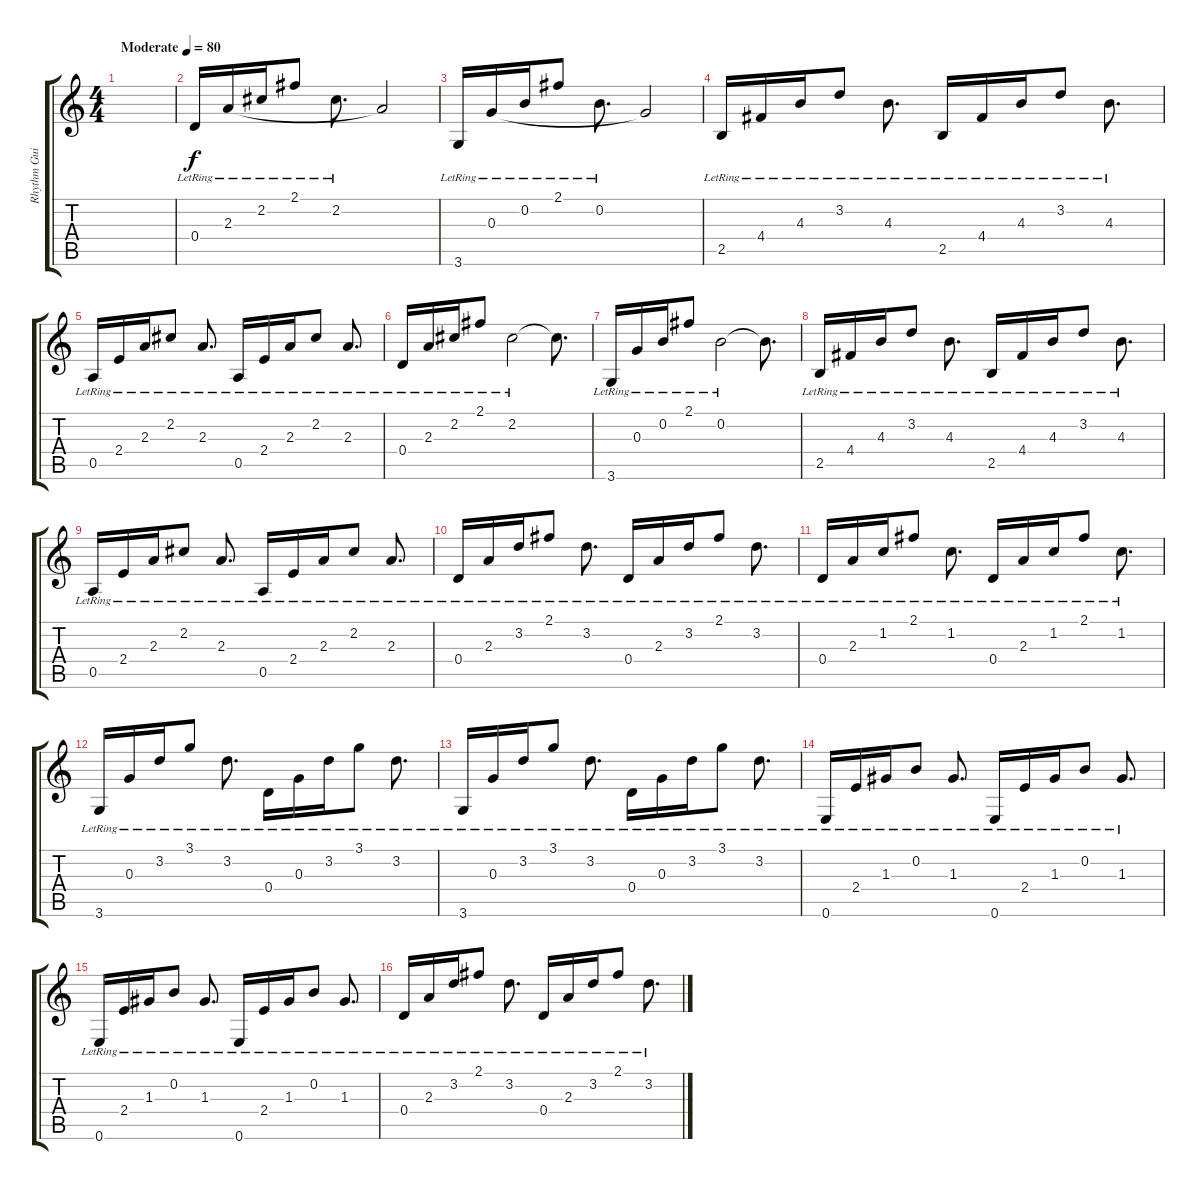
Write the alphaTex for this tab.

\track ("Rhythm Guitar" "Rhythm Gui") {instrument acousticguitarsteel}
\staff {score tabs}
\tuning (E4 B3 G3 D3 A2 E2) {hide}
\ts (4 4)
\tempo (80 "Moderate")
\clef g2
\ks c
|
0.4{lr}.16 2.3{lr}.16 2.2{lr}.16 2.1{lr}.8 2.2{lr}.8{d} 2.3{t}.2 |
3.6{lr}.16 0.3{lr}.16 0.2{lr}.16 2.1{lr}.8 0.2{lr}.8{d} 0.3{t}.2 |
2.5{lr}.16 4.4{lr}.16 4.3{lr}.16 3.2{lr}.8 4.3{lr}.8{d} 2.5{lr}.16 4.4{lr}.16 4.3{lr}.16 3.2{lr}.8 4.3{lr}.8{d} |
0.5{lr}.16 2.4{lr}.16 2.3{lr}.16 2.2{lr}.8 2.3{lr}.8{d} 0.5{lr}.16 2.4{lr}.16 2.3{lr}.16 2.2{lr}.8 2.3{lr}.8{d} |
0.4{lr}.16 2.3{lr}.16 2.2{lr}.16 2.1{lr}.8 2.2{lr}.2 2.2{t}.8{d} |
3.6{lr}.16 0.3{lr}.16 0.2{lr}.16 2.1{lr}.8 0.2{lr}.2 0.2{t}.8{d} |
2.5{lr}.16 4.4{lr}.16 4.3{lr}.16 3.2{lr}.8 4.3{lr}.8{d} 2.5{lr}.16 4.4{lr}.16 4.3{lr}.16 3.2{lr}.8 4.3{lr}.8{d} |
0.5{lr}.16 2.4{lr}.16 2.3{lr}.16 2.2{lr}.8 2.3{lr}.8{d} 0.5{lr}.16 2.4{lr}.16 2.3{lr}.16 2.2{lr}.8 2.3{lr}.8{d} |
0.4{lr}.16 2.3{lr}.16 3.2{lr}.16 2.1{lr}.8 3.2{lr}.8{d} 0.4{lr}.16 2.3{lr}.16 3.2{lr}.16 2.1{lr}.8 3.2{lr}.8{d} |
0.4{lr}.16 2.3{lr}.16 1.2{lr}.16 2.1{lr}.8 1.2{lr}.8{d} 0.4{lr}.16 2.3{lr}.16 1.2{lr}.16 2.1{lr}.8 1.2{lr}.8{d} |
3.6{lr}.16 0.3{lr}.16 3.2{lr}.16 3.1{lr}.8 3.2{lr}.8{d} 0.4{lr}.16 0.3{lr}.16 3.2{lr}.16 3.1{lr}.8 3.2{lr}.8{d} |
3.6{lr}.16 0.3{lr}.16 3.2{lr}.16 3.1{lr}.8 3.2{lr}.8{d} 0.4{lr}.16 0.3{lr}.16 3.2{lr}.16 3.1{lr}.8 3.2{lr}.8{d} |
0.6{lr}.16 2.4{lr}.16 1.3{lr}.16 0.2{lr}.8 1.3{lr}.8{d} 0.6{lr}.16 2.4{lr}.16 1.3{lr}.16 0.2{lr}.8 1.3{lr}.8{d} |
0.6{lr}.16 2.4{lr}.16 1.3{lr}.16 0.2{lr}.8 1.3{lr}.8{d} 0.6{lr}.16 2.4{lr}.16 1.3{lr}.16 0.2{lr}.8 1.3{lr}.8{d} |
0.4{lr}.16 2.3{lr}.16 3.2{lr}.16 2.1{lr}.8 3.2{lr}.8{d} 0.4{lr}.16 2.3{lr}.16 3.2{lr}.16 2.1{lr}.8 3.2{lr}.8{d}
